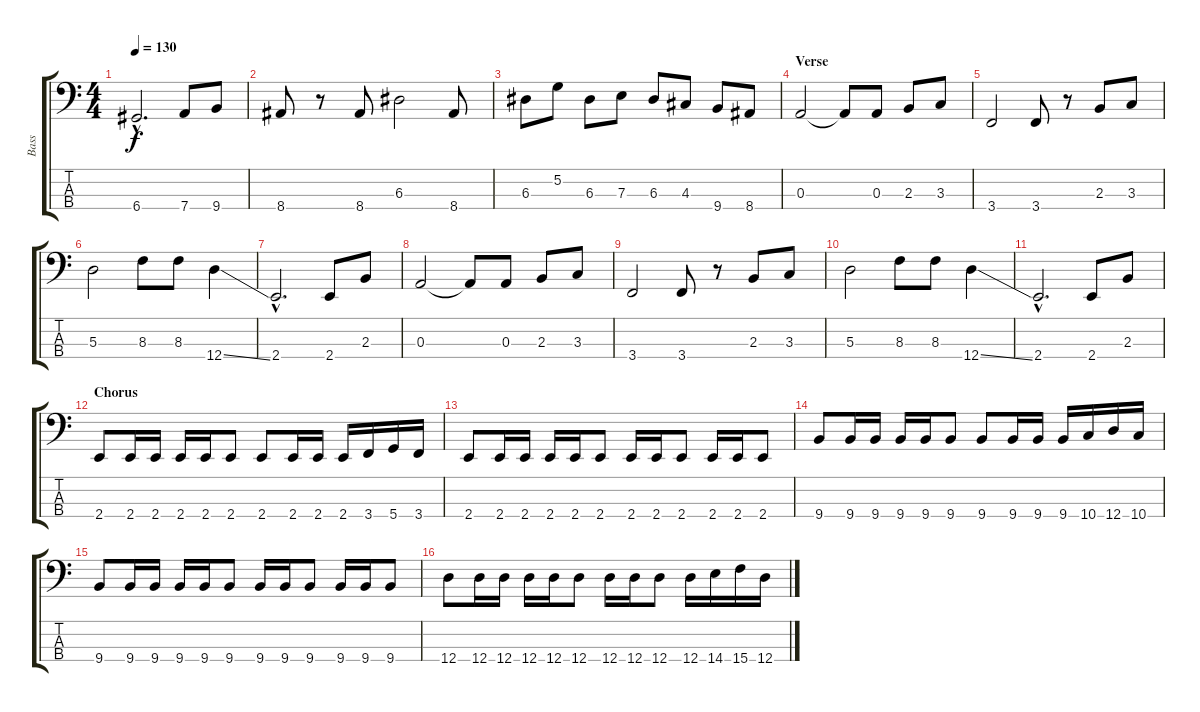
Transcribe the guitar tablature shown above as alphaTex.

\track ("Bass" "Bass") {instrument electricbassfinger}
\staff {score tabs}
\tuning (G2 D2 A1 D1) {hide}
\ts (4 4)
\tempo 130
\clef f4
\ks c
6.4{hac}.2{d dy f} 7.4.8 9.4.8 |
8.4.8 r.8 8.4.8 6.3.2 8.4.8 |
6.3.8 5.2.8 6.3.8 7.3.8 6.3.8 4.3.8 9.4.8 8.4.8 |
\section ("" "Verse")
0.3.2 0.3{t}.8 0.3.8 2.3.8 3.3.8 |
3.4.2 3.4.8 r.8 2.3.8 3.3.8 |
5.3.2 8.3.8 8.3.8 12.4{ss}.4 |
2.4{hac}.2{d} 2.4.8 2.3.8 |
0.3.2 0.3{t}.8 0.3.8 2.3.8 3.3.8 |
3.4.2 3.4.8 r.8 2.3.8 3.3.8 |
5.3.2 8.3.8 8.3.8 12.4{ss}.4 |
2.4{hac}.2{d} 2.4.8 2.3.8 |
\section ("" "Chorus ")
2.4.8 2.4.16 2.4.16 2.4.16 2.4.16 2.4.8 2.4.8 2.4.16 2.4.16 2.4.16 3.4.16 5.4.16 3.4.16 |
2.4.8 2.4.16 2.4.16 2.4.16 2.4.16 2.4.8 2.4.16 2.4.16 2.4.8 2.4.16 2.4.16 2.4.8 |
9.4.8 9.4.16 9.4.16 9.4.16 9.4.16 9.4.8 9.4.8 9.4.16 9.4.16 9.4.16 10.4.16 12.4.16 10.4.16 |
9.4.8 9.4.16 9.4.16 9.4.16 9.4.16 9.4.8 9.4.16 9.4.16 9.4.8 9.4.16 9.4.16 9.4.8 |
12.4.8 12.4.16 12.4.16 12.4.16 12.4.16 12.4.8 12.4.16 12.4.16 12.4.8 12.4.16 14.4.16 15.4.16 12.4.16
